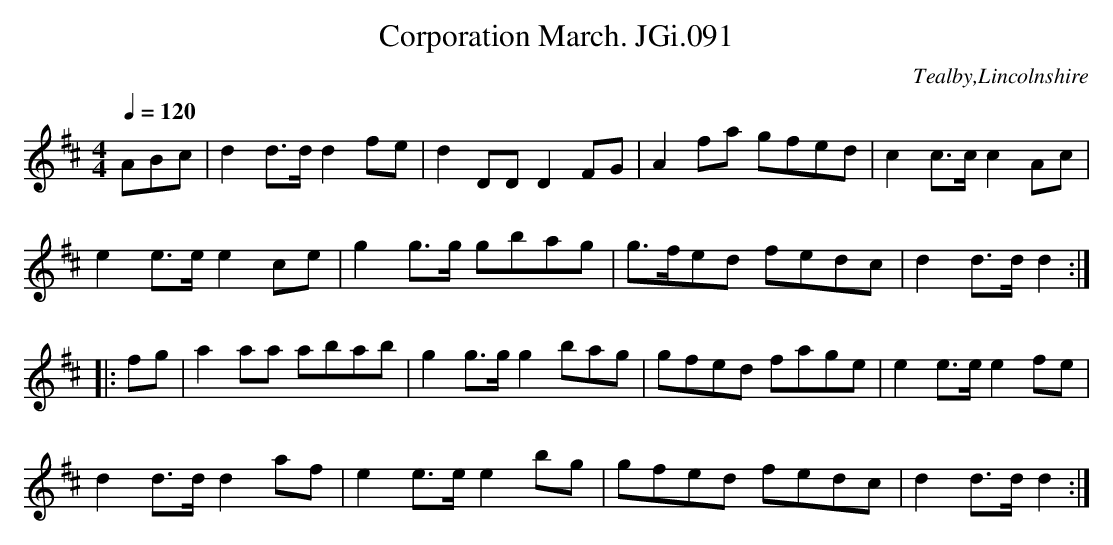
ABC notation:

X:1
T:Corporation March. JGi.091
L:1/8
M:4/4
O:Tealby,Lincolnshire
Q:1/4=120
K:D
ABc|d2d>dd2fe|d2DDD2FG|A2fa gfed|c2c>cc2Ac|
e2e>ee2ce|g2g>g gbag|g>fed fedc|d2d>dd2:|
|:fg|a2aa abab|g2g>gg2 bag|gfed fage|e2e>ee2 fe|
d2d>dd2af|e2e>ee2bg|gfed fedc|d2d>dd2:|
